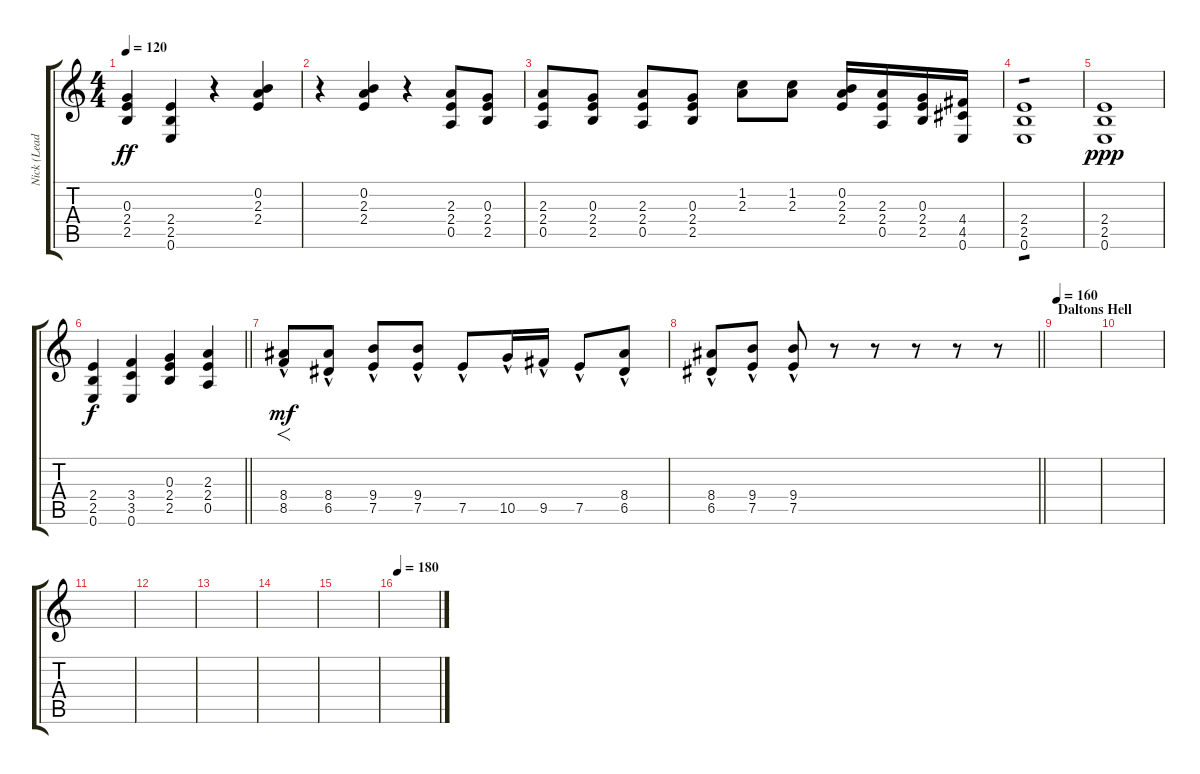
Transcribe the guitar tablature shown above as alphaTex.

\track ("Nick (Lead)" "Nick (Lead") {instrument overdrivenguitar}
\staff {score tabs}
\tuning (E4 B3 G3 D3 A2 E2) {hide}
\ts (4 4)
\tempo 120
\clef g2
\ks c
(0.3 2.4 2.5).4{dy ff} (2.4 2.5 0.6).4 r.4 (0.2 2.3 2.4).4 |
r.4 (0.2 2.3 2.4).4 r.4 (2.3 2.4 0.5).8 (0.3 2.4 2.5).8 |
(2.3 2.4 0.5).8 (0.3 2.4 2.5).8 (2.3 2.4 0.5).8 (0.3 2.4 2.5).8 (1.2 2.3).8 (1.2 2.3).8 (0.2 2.3 2.4).16 (2.3 2.4 0.5).16 (0.3 2.4 2.5).16 (4.4 4.5 0.6).16 |
(2.4 2.5 0.6).1{tp 1} |
(2.4 2.5 0.6).1{dy ppp} |
\barLineRight lightlight
(2.4 2.5 0.6).4{dy f} (3.4 3.5 0.6).4 (0.3 2.4 2.5).4 (2.3 2.4 0.5).4 |
\section ("" "")
(8.4{hac} 8.5{hac}).8{f dy mf} (8.4{hac} 6.5{hac}).8 (9.4{hac} 7.5{hac}).8 (9.4{hac} 7.5{hac}).8 7.5{hac}.8 10.5{hac}.16 9.5{hac}.16 7.5{hac}.8 (8.4{hac} 6.5{hac}).8 |
\barLineRight lightlight
(8.4{hac} 6.5{hac}).8 (9.4{hac} 7.5{hac}).8 (9.4{hac} 7.5{hac}).8 r.8 r.8 r.8 r.8 r.8 |
\section ("" "Daltons Hell")
\tempo 160
|
|
|
|
|
|
|
\tempo 180
